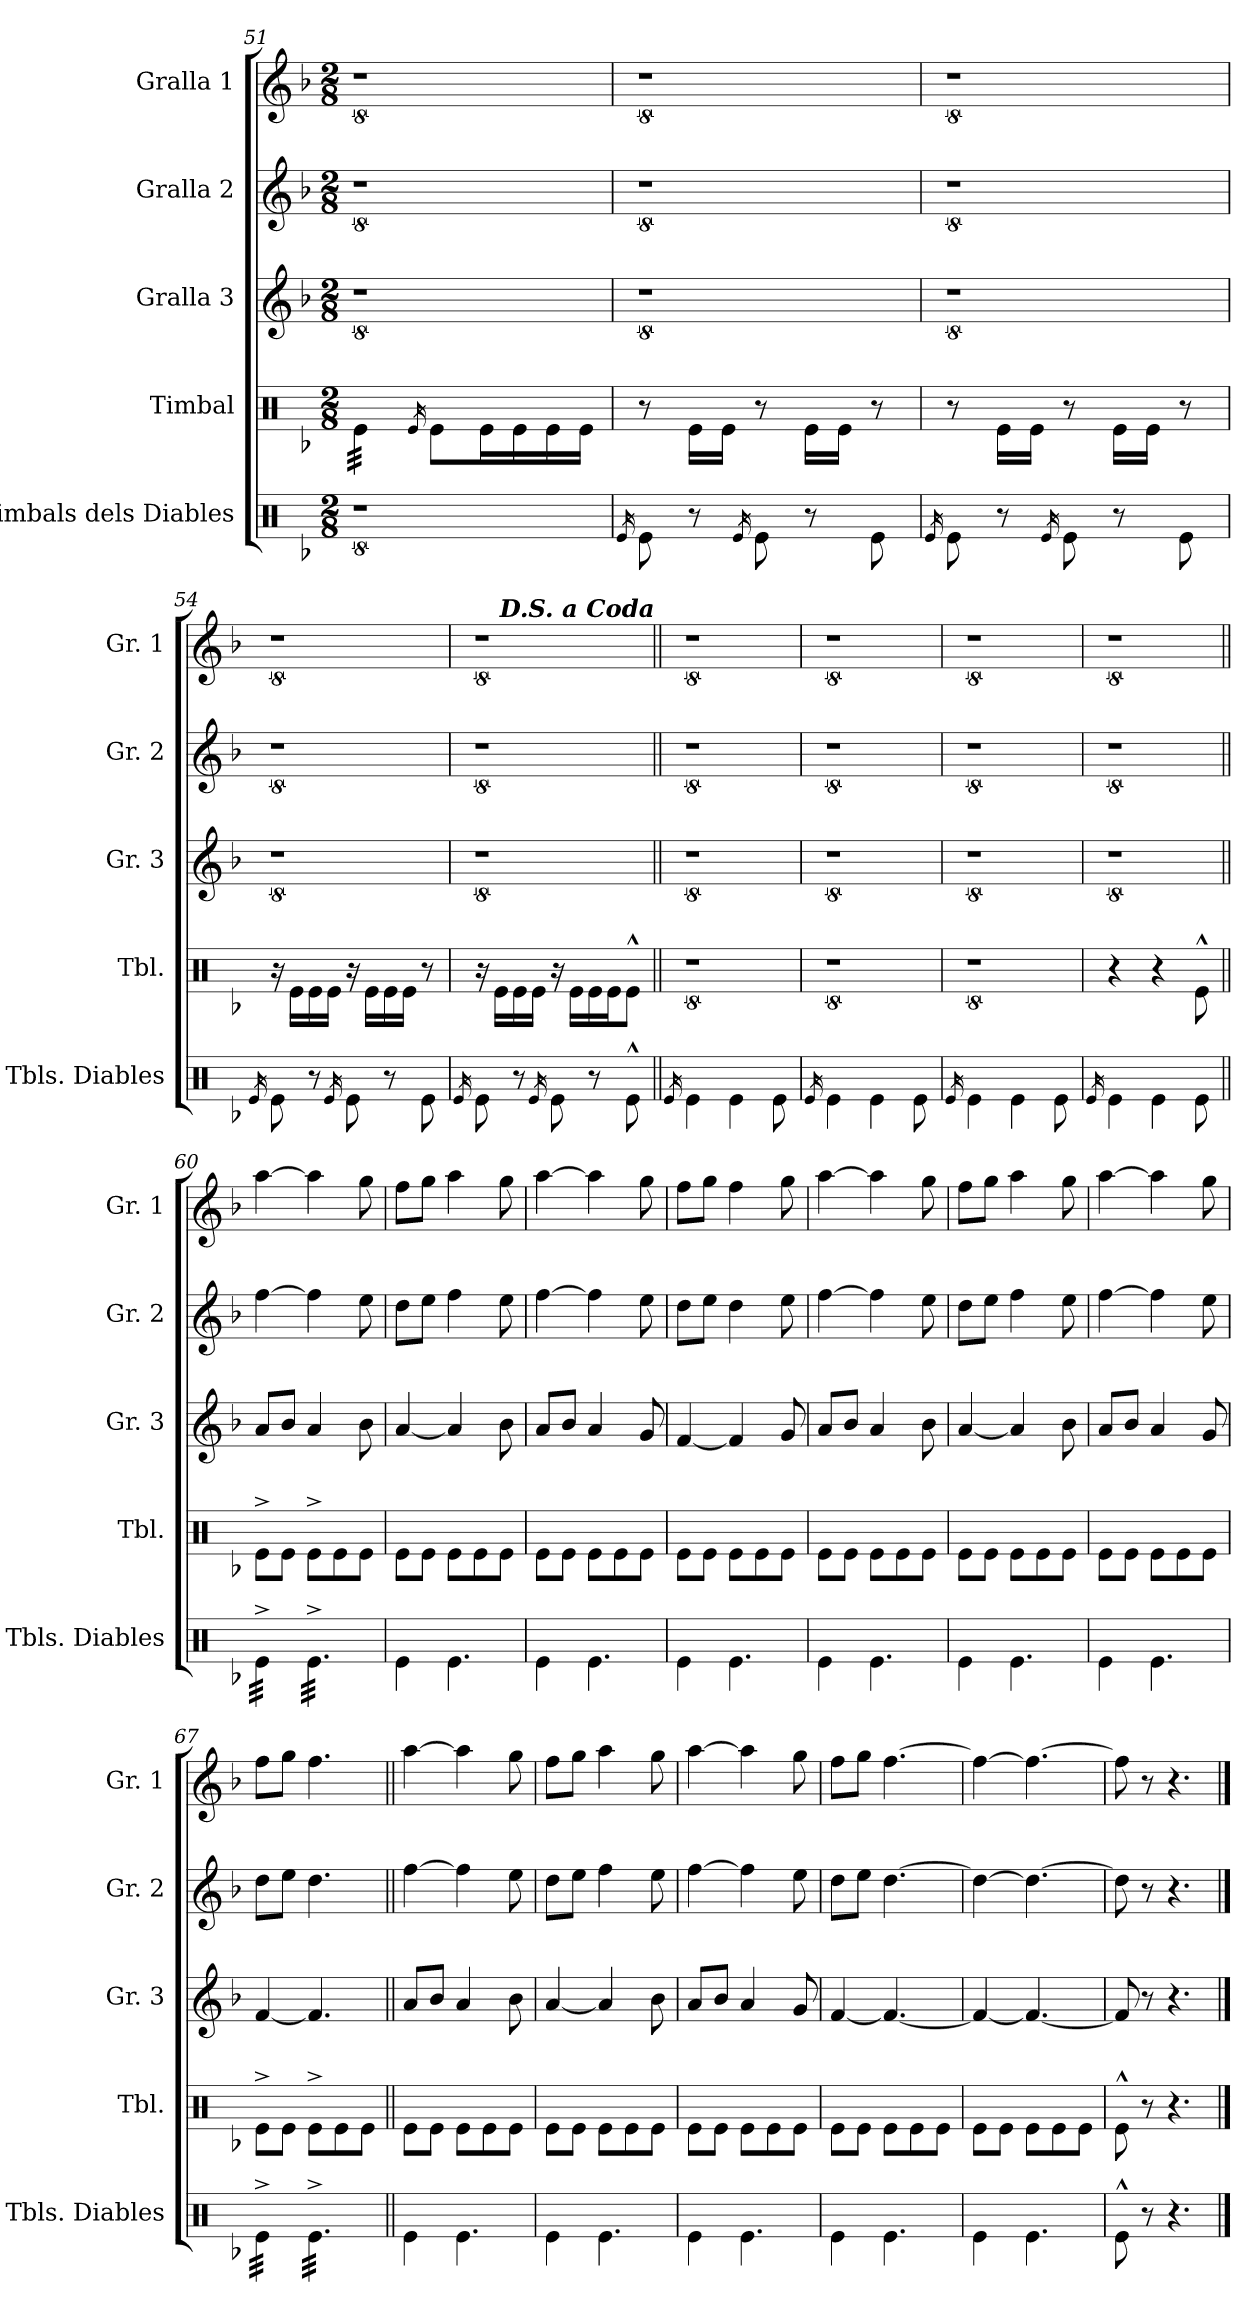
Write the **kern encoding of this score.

**kern	**kern	**kern	**kern	**kern
*part5	*part4	*part3	*part2	*part1
*staff5	*staff4	*staff3	*staff2	*staff1
*I"Timbals dels Diables	*I"Timbal	*I"Gralla 3	*I"Gralla 2	*I"Gralla 1
*I'Tbls.  Diables	*I'Tbl.	*I'Gr. 3	*I'Gr. 2	*I'Gr. 1
*clefX	*clefX	*clefG2	*clefG2	*clefG2
*k[b-]	*k[b-]	*k[b-]	*k[b-]	*k[b-]
*d:	*d:	*d:	*d:	*d:
*M2/8+3/8	*M2/8+3/8	*M2/8+3/8	*M2/8+3/8	*M2/8+3/8
=51	=51	=51	=51	=51
*	*tremolo	*	*	*
8%5r	32Re\LLL	8%5r	8%5r	8%5r
.	32Re\	.	.	.
.	32Re\	.	.	.
.	32Re\	.	.	.
.	32Re\	.	.	.
.	32Re\	.	.	.
.	32Re\	.	.	.
.	32Re\JJJ	.	.	.
*	*Xtremolo	*	*	*
.	16qRe/	.	.	.
.	8Re\L	.	.	.
.	16Re\L	.	.	.
.	16Re\	.	.	.
.	16Re\	.	.	.
.	16Re\JJ	.	.	.
!!LO:LB:g=z
=52	=52	=52	=52	=52
16qRe/	.	.	.	.
8Re\	8r	8%5r	8%5r	8%5r
8r	16Re\LL	.	.	.
.	16Re\JJ	.	.	.
16qRe/	.	.	.	.
8Re\	8r	.	.	.
8r	16Re\LL	.	.	.
.	16Re\JJ	.	.	.
8Re\	8r	.	.	.
=53	=53	=53	=53	=53
16qRe/	.	.	.	.
8Re\	8r	8%5r	8%5r	8%5r
8r	16Re\LL	.	.	.
.	16Re\JJ	.	.	.
16qRe/	.	.	.	.
8Re\	8r	.	.	.
8r	16Re\LL	.	.	.
.	16Re\JJ	.	.	.
8Re\	8r	.	.	.
=54	=54	=54	=54	=54
16qRe/	.	.	.	.
8Re\	16r	8%5r	8%5r	8%5r
.	16Re\LL	.	.	.
8r	16Re\	.	.	.
.	16Re\JJ	.	.	.
16qRe/	.	.	.	.
8Re\	16r	.	.	.
.	16Re\LL	.	.	.
8r	16Re\	.	.	.
.	16Re\JJ	.	.	.
8Re\	8r	.	.	.
=55	=55	=55	=55	=55
16qRe/	.	.	.	.
8Re\	16r	8%5r	8%5r	8%5r
.	16Re\LL	.	.	.
8r	16Re\	.	.	.
.	16Re\JJ	.	.	.
16qRe/	.	.	.	.
8Re\	16r	.	.	.
.	16Re\LL	.	.	.
8r	16Re\	.	.	.
.	16Re\J	.	.	.
8Re^^>\	8Re^^>\J	.	.	.
!	!	!	!	!LO:TX:a:Bi:rj:t=D.S. a Coda
=56||	=56||	=56||	=56||	=56||
16qRe/	.	.	.	.
4Re\	8%5r	8%5r	8%5r	8%5r
4Re\	.	.	.	.
8Re\	.	.	.	.
=57	=57	=57	=57	=57
16qRe/	.	.	.	.
4Re\	8%5r	8%5r	8%5r	8%5r
4Re\	.	.	.	.
8Re\	.	.	.	.
=58	=58	=58	=58	=58
16qRe/	.	.	.	.
4Re\	8%5r	8%5r	8%5r	8%5r
4Re\	.	.	.	.
8Re\	.	.	.	.
=59	=59	=59	=59	=59
16qRe/	.	.	.	.
4Re\	4r	8%5r	8%5r	8%5r
4Re\	4r	.	.	.
8Re\	8Re^^>\	.	.	.
!!LO:PB:g=z
=60||	=60||	=60||	=60||	=60||
*tremolo	*	*	*	*
(>32Re^>\LLL	8Re^>\L	8a/L	[4ff\	[4aa\
(>32Re^>\	.	.	.	.
(>32Re^>\	.	.	.	.
(>32Re^>\	.	.	.	.
(>32Re^>\	8Re\J	8b-/J	.	.
(>32Re^>\	.	.	.	.
(>32Re^>\	.	.	.	.
32Re^>\JJJ	.	.	.	.
32Re^>\LLL	8Re^>\L	4a/	4ff\]	4aa\]
32Re^>\	.	.	.	.
32Re^>\	.	.	.	.
32Re^>\	.	.	.	.
32Re^>\	8Re\	.	.	.
32Re^>\	.	.	.	.
32Re^>\	.	.	.	.
32Re^>\	.	.	.	.
32Re^>\	8Re\J	8b-\	8ee\	8gg\
32Re^>\	.	.	.	.
32Re^>\	.	.	.	.
32Re^>\JJJ	.	.	.	.
*Xtremolo	*	*	*	*
=61	=61	=61	=61	=61
4Re\	8Re\L	[4a/	8dd\L	8ff\L
.	8Re\J	.	8ee\J	8gg\J
4.Re\	8Re\L	4a/]	4ff\	4aa\
.	8Re\	.	.	.
.	8Re\J	8b-\	8ee\	8gg\
=62	=62	=62	=62	=62
4Re\	8Re\L	8a/L	[4ff\	[4aa\
.	8Re\J	8b-/J	.	.
4.Re\	8Re\L	4a/	4ff\]	4aa\]
.	8Re\	.	.	.
.	8Re\J	8g/	8ee\	8gg\
=63	=63	=63	=63	=63
4Re\	8Re\L	[4f/	8dd\L	8ff\L
.	8Re\J	.	8ee\J	8gg\J
4.Re\	8Re\L	4f/]	4dd\	4ff\
.	8Re\	.	.	.
.	8Re\J	8g/	8ee\	8gg\
=64	=64	=64	=64	=64
4Re\	8Re\L	8a/L	[4ff\	[4aa\
.	8Re\J	8b-/J	.	.
4.Re\	8Re\L	4a/	4ff\]	4aa\]
.	8Re\	.	.	.
.	8Re\J	8b-\	8ee\	8gg\
=65	=65	=65	=65	=65
4Re\	8Re\L	[4a/	8dd\L	8ff\L
.	8Re\J	.	8ee\J	8gg\J
4.Re\	8Re\L	4a/]	4ff\	4aa\
.	8Re\	.	.	.
.	8Re\J	8b-\	8ee\	8gg\
=66	=66	=66	=66	=66
4Re\	8Re\L	8a/L	[4ff\	[4aa\
.	8Re\J	8b-/J	.	.
4.Re\	8Re\L	4a/	4ff\]	4aa\]
.	8Re\	.	.	.
.	8Re\J	8g/	8ee\	8gg\
!!LO:LB:g=z
=67	=67	=67	=67	=67
*tremolo	*	*	*	*
32Re^>\LLL	8Re^>\L	[4f/	8dd\L	8ff\L
32Re^>\	.	.	.	.
32Re^>\	.	.	.	.
32Re^>\	.	.	.	.
32Re^>\	8Re\J	.	8ee\J	8gg\J
32Re^>\	.	.	.	.
32Re^>\	.	.	.	.
32Re^>\JJJ	.	.	.	.
32Re^>\LLL	8Re^>\L	4.f/]	4.dd\	4.ff\
32Re^>\	.	.	.	.
32Re^>\	.	.	.	.
32Re^>\	.	.	.	.
32Re^>\	8Re\	.	.	.
32Re^>\	.	.	.	.
32Re^>\	.	.	.	.
32Re^>\	.	.	.	.
32Re^>\	8Re\J	.	.	.
32Re^>\	.	.	.	.
32Re^>\	.	.	.	.
32Re^>\JJJ	.	.	.	.
*Xtremolo	*	*	*	*
=68||	=68||	=68||	=68||	=68||
4Re\	8Re\L	8a/L	[4ff\	[4aa\
.	8Re\J	8b-/J	.	.
4.Re\	8Re\L	4a/	4ff\]	4aa\]
.	8Re\	.	.	.
.	8Re\J	8b-\	8ee\	8gg\
=69	=69	=69	=69	=69
4Re\	8Re\L	[4a/	8dd\L	8ff\L
.	8Re\J	.	8ee\J	8gg\J
4.Re\	8Re\L	4a/]	4ff\	4aa\
.	8Re\	.	.	.
.	8Re\J	8b-\	8ee\	8gg\
=70	=70	=70	=70	=70
4Re\	8Re\L	8a/L	[4ff\	[4aa\
.	8Re\J	8b-/J	.	.
4.Re\	8Re\L	4a/	4ff\]	4aa\]
.	8Re\	.	.	.
.	8Re\J	8g/	8ee\	8gg\
=71	=71	=71	=71	=71
4Re\	8Re\L	[4f/	8dd\L	8ff\L
.	8Re\J	.	8ee\J	8gg\J
4.Re\	8Re\L	4.f/_	[4.dd\	[4.ff\
.	8Re\	.	.	.
.	8Re\J	.	.	.
=72	=72	=72	=72	=72
4Re\	8Re\L	4f/_	4dd\_	4ff\_
.	8Re\J	.	.	.
4.Re\	8Re\L	4.f/_	4.dd\_	4.ff\_
.	8Re\	.	.	.
.	8Re\J	.	.	.
=73	=73	=73	=73	=73
8Re^^>\)	8Re^^>\	8f/]	8dd\]	8ff\]
8r	8r	8r	8r	8r
4.r	4.r	4.r	4.r	4.r
==	==	==	==	==
*-	*-	*-	*-	*-
